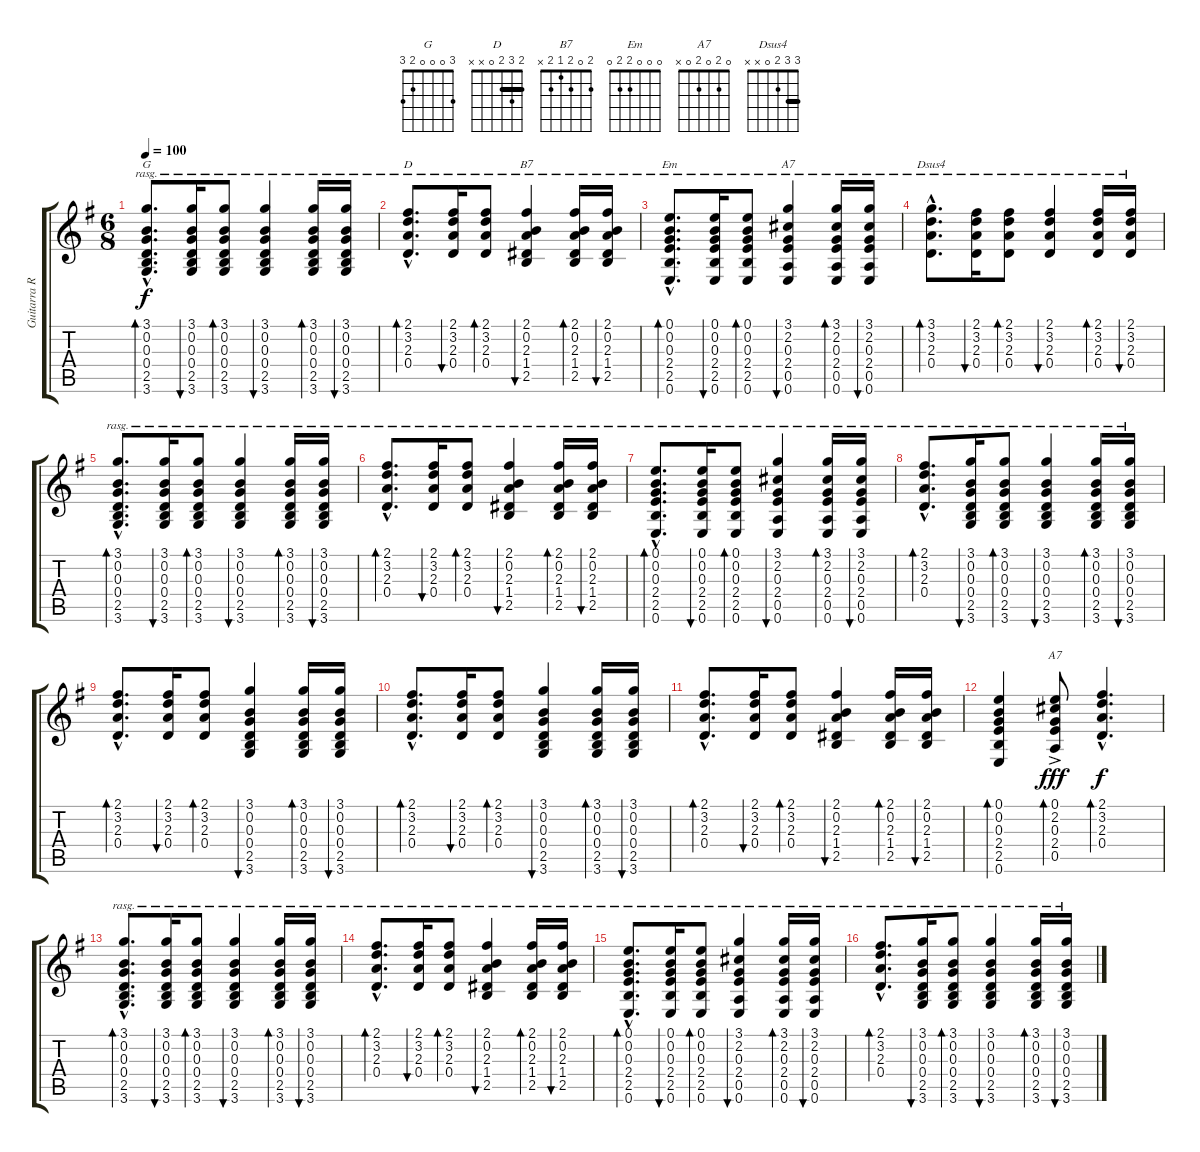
\track ("Guitarra Rítmica" "Guitarra R") {instrument electricguitarjazz}
\staff {score tabs}
\tuning (E4 B3 G3 D3 A2 E2) {hide}
\chord ("G" 3 0 0 0 2 3)
\chord ("D" 2 3 2 0 x x) {barre 2}
\chord ("B7" 2 0 2 1 2 x)
\chord ("Em" 0 0 0 2 2 0)
\chord ("A7" 3 2 0 2 0 x)
\chord ("Dsus4" 3 3 2 0 x x) {barre 3}
\chord ("A7" 0 2 0 2 0 x)
\ts (6 8)
\tempo 100
\clef g2
\ks g
(3.1{hac} 0.2{hac} 0.3{hac} 0.4{hac} 2.5{hac} 3.6{hac}).8{d bd 60 ch "G" rasg ii dy f instrument electricguitarjazz} (3.1 0.2 0.3 0.4 2.5 3.6).16{bu 30 rasg ii} (3.1 0.2 0.3 0.4 2.5 3.6).8{bd 60 rasg ii} (3.1 0.2 0.3 0.4 2.5 3.6).4{bu 60 rasg ii} (3.1 0.2 0.3 0.4 2.5 3.6).16{bd 60 rasg ii} (3.1 0.2 0.3 0.4 2.5 3.6).16{bu 60 rasg ii} |
(2.1{hac} 3.2{hac} 2.3{hac} 0.4{hac}).8{d bd 60 ch "D" rasg ii} (2.1 3.2 2.3 0.4).16{bu 60 rasg ii} (2.1 3.2 2.3 0.4).8{bd 60 rasg ii} (2.1 0.2 2.3 1.4 2.5).4{bu 60 ch "B7" rasg ii} (2.1 0.2 2.3 1.4 2.5).16{bd 60 rasg ii} (2.1 0.2 2.3 1.4 2.5).16{bu 60 rasg ii} |
(0.1{hac} 0.2{hac} 0.3{hac} 2.4{hac} 2.5{hac} 0.6{hac}).8{d bd 60 ch "Em" rasg ii} (0.1 0.2 0.3 2.4 2.5 0.6).16{bu 60 rasg ii} (0.1 0.2 0.3 2.4 2.5 0.6).8{bd 60 rasg ii} (3.1 2.2 0.3 2.4 0.5 0.6).4{bu 60 ch "A7" rasg ii} (3.1 2.2 0.3 2.4 0.5 0.6).16{bd 60 rasg ii} (3.1 2.2 0.3 2.4 0.5 0.6).16{bu 60 rasg ii} |
(3.1{hac} 3.2{hac} 2.3{hac} 0.4{hac}).8{d bd 60 ch "Dsus4" rasg ii} (2.1 3.2 2.3 0.4).16{bu 60 rasg ii} (2.1 3.2 2.3 0.4).8{bd 60 rasg ii} (2.1 3.2 2.3 0.4).4{bu 60 rasg ii} (2.1 3.2 2.3 0.4).16{bd 60 rasg ii} (2.1 3.2 2.3 0.4).16{bu 60 rasg ii} |
(3.1{hac} 0.2{hac} 0.3{hac} 0.4{hac} 2.5{hac} 3.6{hac}).8{d bd 60 rasg ii} (3.1 0.2 0.3 0.4 2.5 3.6).16{bu 30 rasg ii} (3.1 0.2 0.3 0.4 2.5 3.6).8{bd 60 rasg ii} (3.1 0.2 0.3 0.4 2.5 3.6).4{bu 60 rasg ii} (3.1 0.2 0.3 0.4 2.5 3.6).16{bd 60 rasg ii} (3.1 0.2 0.3 0.4 2.5 3.6).16{bu 60 rasg ii} |
(2.1{hac} 3.2{hac} 2.3{hac} 0.4{hac}).8{d bd 60 rasg ii} (2.1 3.2 2.3 0.4).16{bu 60 rasg ii} (2.1 3.2 2.3 0.4).8{bd 60 rasg ii} (2.1 0.2 2.3 1.4 2.5).4{bu 60 rasg ii} (2.1 0.2 2.3 1.4 2.5).16{bd 60 rasg ii} (2.1 0.2 2.3 1.4 2.5).16{bu 60 rasg ii} |
(0.1{hac} 0.2{hac} 0.3{hac} 2.4{hac} 2.5{hac} 0.6{hac}).8{d bd 60 rasg ii} (0.1 0.2 0.3 2.4 2.5 0.6).16{bu 60 rasg ii} (0.1 0.2 0.3 2.4 2.5 0.6).8{bd 60 rasg ii} (3.1 2.2 0.3 2.4 0.5 0.6).4{bu 60 rasg ii} (3.1 2.2 0.3 2.4 0.5 0.6).16{bd 60 rasg ii} (3.1 2.2 0.3 2.4 0.5 0.6).16{bu 60 rasg ii} |
(2.1{hac} 3.2{hac} 2.3{hac} 0.4{hac}).8{d bd 60 rasg ii} (3.1 0.2 0.3 0.4 2.5 3.6).16{bu 60 rasg ii} (3.1 0.2 0.3 0.4 2.5 3.6).8{bd 60 rasg ii} (3.1 0.2 0.3 0.4 2.5 3.6).4{bu 60 rasg ii} (3.1 0.2 0.3 0.4 2.5 3.6).16{bd 120 rasg ii} (3.1 0.2 0.3 0.4 2.5 3.6).16{bu 120 rasg ii} |
(2.1{hac} 3.2{hac} 2.3{hac} 0.4{hac}).8{d bd 60} (2.1 3.2 2.3 0.4).16{bu 60} (2.1 3.2 2.3 0.4).8{bd 60} (3.1 0.2 0.3 0.4 2.5 3.6).4{bu 60} (3.1 0.2 0.3 0.4 2.5 3.6).16{bd 60} (3.1 0.2 0.3 0.4 2.5 3.6).16{bu 60} |
(2.1{hac} 3.2{hac} 2.3{hac} 0.4{hac}).8{d bd 60} (2.1 3.2 2.3 0.4).16{bu 60} (2.1 3.2 2.3 0.4).8{bd 60} (3.1 0.2 0.3 0.4 2.5 3.6).4{bu 60} (3.1 0.2 0.3 0.4 2.5 3.6).16{bd 60} (3.1 0.2 0.3 0.4 2.5 3.6).16{bu 60} |
(2.1{hac} 3.2{hac} 2.3{hac} 0.4{hac}).8{d bd 60} (2.1 3.2 2.3 0.4).16{bu 60} (2.1 3.2 2.3 0.4).8{bd 60} (2.1 0.2 2.3 1.4 2.5).4{bu 60} (2.1 0.2 2.3 1.4 2.5).16{bd 60} (2.1 0.2 2.3 1.4 2.5).16{bu 60} |
(0.1 0.2 0.3 2.4 2.5 0.6).4{bd 60} (0.1 2.2 0.3 2.4 0.5{ac}).8{bd 60 ch "A7" dy fff} (2.1{hac} 3.2{hac} 2.3{hac} 0.4{hac}).4{d bd 60 dy f} |
(3.1{hac} 0.2{hac} 0.3{hac} 0.4{hac} 2.5{hac} 3.6{hac}).8{d bd 60 rasg ii} (3.1 0.2 0.3 0.4 2.5 3.6).16{bu 30 rasg ii} (3.1 0.2 0.3 0.4 2.5 3.6).8{bd 60 rasg ii} (3.1 0.2 0.3 0.4 2.5 3.6).4{bu 60 rasg ii} (3.1 0.2 0.3 0.4 2.5 3.6).16{bd 60 rasg ii} (3.1 0.2 0.3 0.4 2.5 3.6).16{bu 60 rasg ii} |
(2.1{hac} 3.2{hac} 2.3{hac} 0.4{hac}).8{d bd 60 rasg ii} (2.1 3.2 2.3 0.4).16{bu 60 rasg ii} (2.1 3.2 2.3 0.4).8{bd 60 rasg ii} (2.1 0.2 2.3 1.4 2.5).4{bu 60 rasg ii} (2.1 0.2 2.3 1.4 2.5).16{bd 60 rasg ii} (2.1 0.2 2.3 1.4 2.5).16{bu 60 rasg ii} |
(0.1{hac} 0.2{hac} 0.3{hac} 2.4{hac} 2.5{hac} 0.6{hac}).8{d bd 60 rasg ii} (0.1 0.2 0.3 2.4 2.5 0.6).16{bu 60 rasg ii} (0.1 0.2 0.3 2.4 2.5 0.6).8{bd 60 rasg ii} (3.1 2.2 0.3 2.4 0.5 0.6).4{bu 60 rasg ii} (3.1 2.2 0.3 2.4 0.5 0.6).16{bd 60 rasg ii} (3.1 2.2 0.3 2.4 0.5 0.6).16{bu 60 rasg ii} |
(2.1{hac} 3.2{hac} 2.3{hac} 0.4{hac}).8{d bd 60 rasg ii} (3.1 0.2 0.3 0.4 2.5 3.6).16{bu 60 rasg ii} (3.1 0.2 0.3 0.4 2.5 3.6).8{bd 60 rasg ii} (3.1 0.2 0.3 0.4 2.5 3.6).4{bu 60 rasg ii} (3.1 0.2 0.3 0.4 2.5 3.6).16{bd 120 rasg ii} (3.1 0.2 0.3 0.4 2.5 3.6).16{bu 120 rasg ii}
